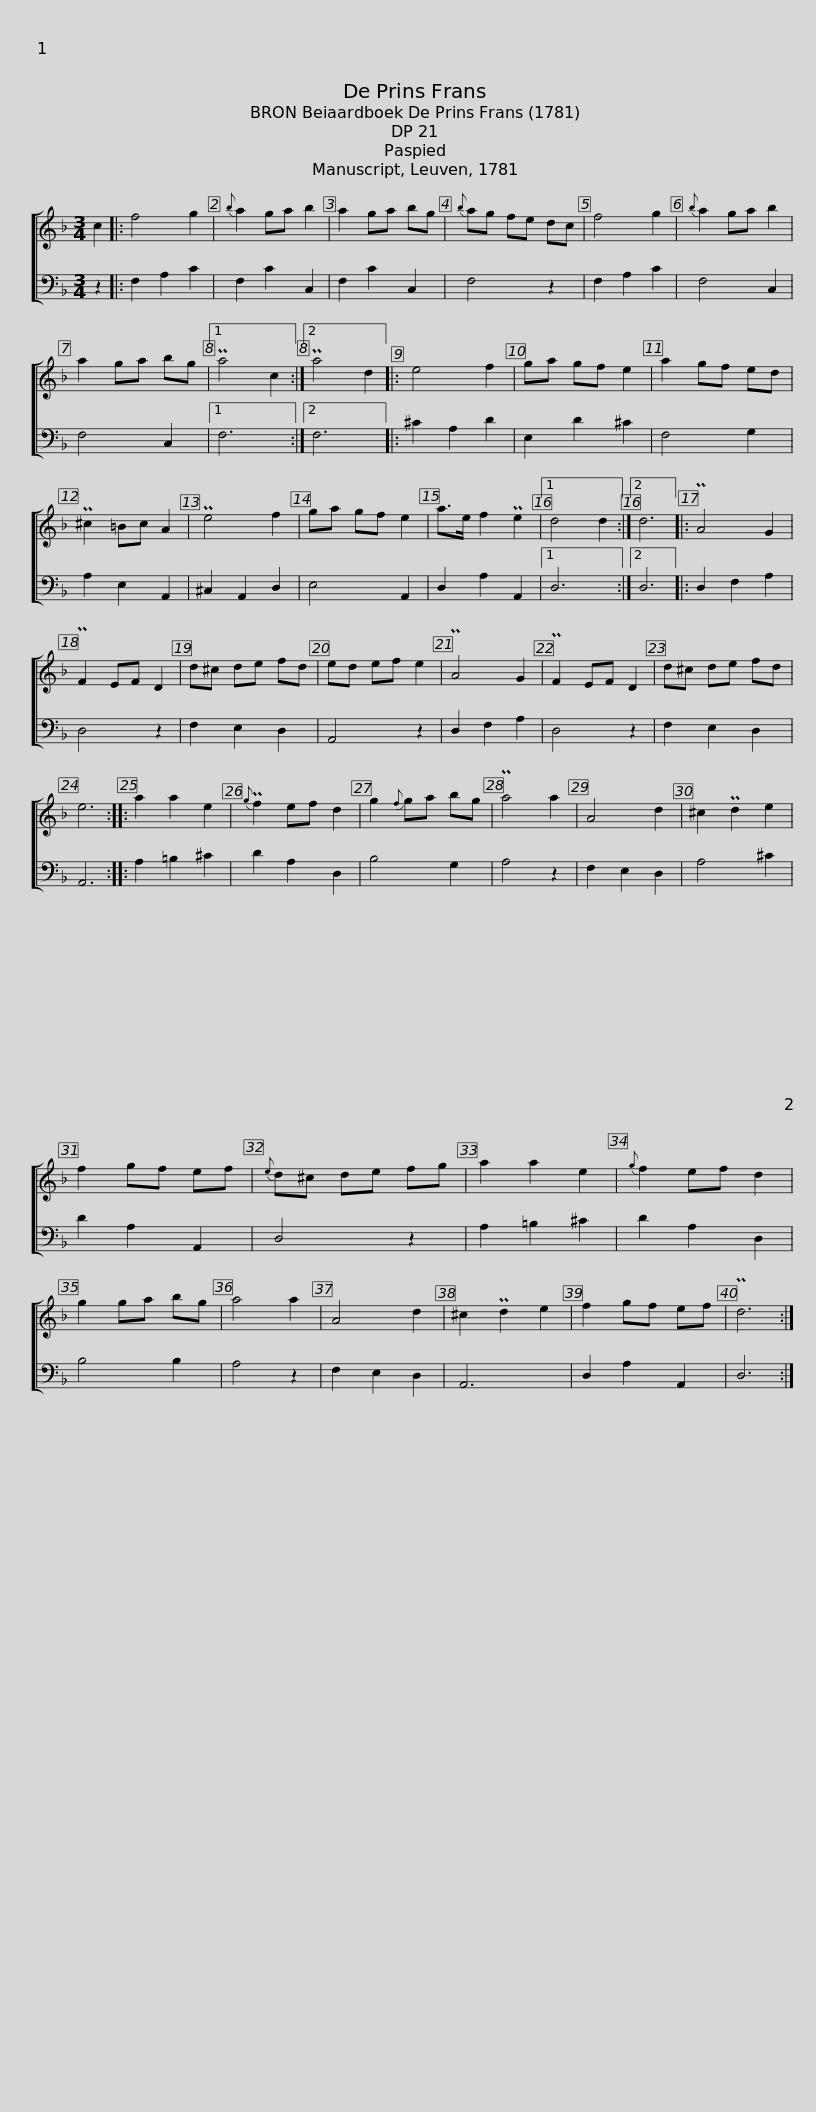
X:1
%%score [ 1 2 ]
L:1/8
M:3/4
I:linebreak $
K:F
V:1 treble
V:2 bass
V:1
 c2 |: f4 g2 |{b} a2 ga b2 | a2 ga bg |{b} ag fe dc | %5
 f4 g2 |{b} a2 ga b2 | a2 ga bg |1 Pa4 c2 :|2 Pa4 d2 |: %10
 e4 f2 |$ ga gf e2 | a2 gf ed | P^c2 =Bc A2 | Pe4 f2 | %15
 ga gf e2 | a>e f2 Pe2 |1 d4 d2 :|2 d6 |: PA4 G2 | %20
 PF2 EF D2 |$ d^c de fd | ed ef e2 | PA4 G2 | PF2 EF D2 | %25
 d^c de fd | e6 :: a2 a2 e2 |{g} Pf2 ef d2 | g2{f} ga bg |$ %30
 Pa4 a2 | A4 d2 | ^c2 Pd2 e2 | f2 gf ef |{e} d^c de fg | %35
 a2 a2 e2 |{g} f2 ef d2 | g2 ga bg | a4 a2 | A4 d2 | %40
 ^c2 Pd2 e2 |$ f2 gf ef | Pd6 :| %43
V:2
 z2 |: F,2 A,2 C2 | F,2 C2 C,2 | F,2 C2 C,2 | F,4 z2 | %5
 F,2 A,2 C2 | F,4 C,2 | F,4 C,2 |1 F,6 :|2 F,6 |: %10
 ^C2 A,2 D2 |$ E,2 D2 ^C2 | F,4 G,2 | A,2 E,2 A,,2 | ^C,2 A,,2 D,2 | %15
 E,4 A,,2 | D,2 A,2 A,,2 |1 D,6 :|2 D,6 |: D,2 F,2 A,2 | %20
 D,4 z2 |$ F,2 E,2 D,2 | A,,4 z2 | D,2 F,2 A,2 | D,4 z2 | %25
 F,2 E,2 D,2 | A,,6 :: A,2 =B,2 ^C2 | D2 A,2 D,2 | B,4 G,2 |$ %30
 A,4 z2 | F,2 E,2 D,2 | A,4 ^C2 | D2 A,2 A,,2 | D,4 z2 | %35
 A,2 =B,2 ^C2 | D2 A,2 D,2 | B,4 B,2 | A,4 z2 | F,2 E,2 D,2 | %40
 A,,6 |$ D,2 A,2 A,,2 | D,6 :| %43
